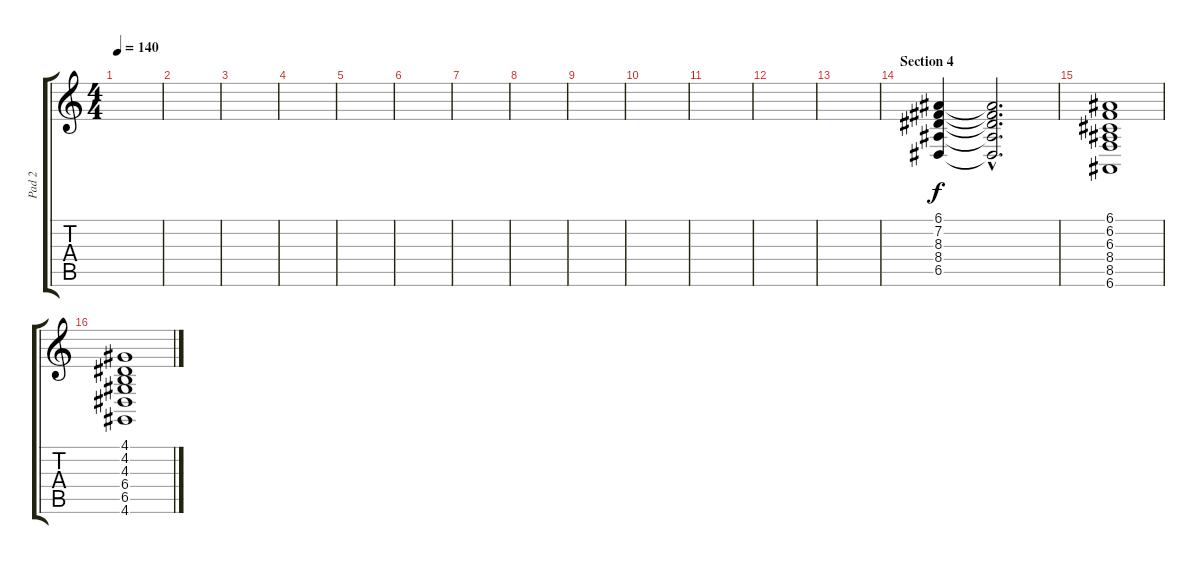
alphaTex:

\track ("Pad 2" "Pad 2") {instrument pad8sweep}
\staff {score tabs}
\tuning (E4 B3 G3 D3 A2 E2) {hide}
\ts (4 4)
\tempo 140
\clef g2
\ks c
|
|
|
|
|
|
|
|
|
|
|
|
|
\section ("" "Section 4")
(6.1 7.2 8.3 8.4 6.5).4{volume 0} (6.1{hac t} 7.2{hac t} 8.3{hac t} 8.4{hac t} 6.5{hac t}).2{d volume 13} |
(6.1 6.2 6.3 8.4 8.5 6.6).1 |
(4.1 4.2 4.3 6.4 6.5 4.6).1
